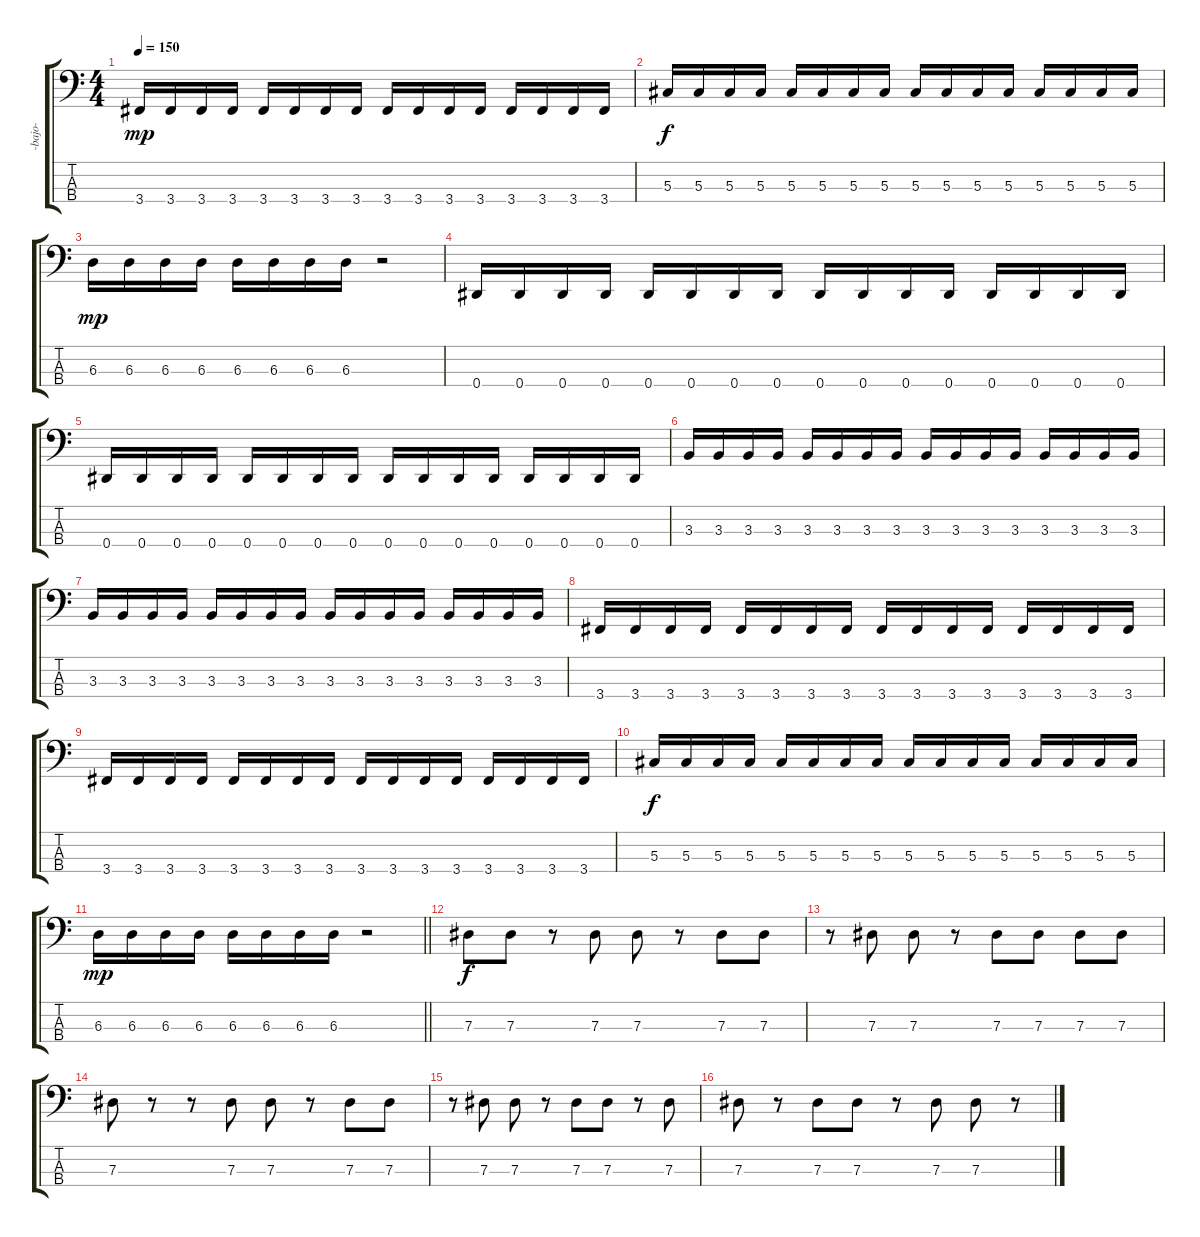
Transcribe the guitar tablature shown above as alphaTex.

\track ("-bajo-" "-bajo-") {instrument electricbassfinger}
\staff {score tabs}
\tuning (Gb2 Db2 Ab1 Eb1) {hide}
\ts (4 4)
\tempo 150
\clef f4
\ks c
3.4.16{dy mp} 3.4.16 3.4.16 3.4.16 3.4.16 3.4.16 3.4.16 3.4.16 3.4.16 3.4.16 3.4.16 3.4.16 3.4.16 3.4.16 3.4.16 3.4.16 |
5.3.16{dy f} 5.3.16 5.3.16 5.3.16 5.3.16 5.3.16 5.3.16 5.3.16 5.3.16 5.3.16 5.3.16 5.3.16 5.3.16 5.3.16 5.3.16 5.3.16 |
6.3.16{dy mp} 6.3.16 6.3.16 6.3.16 6.3.16 6.3.16 6.3.16 6.3.16 r.2 |
0.4.16 0.4.16 0.4.16 0.4.16 0.4.16 0.4.16 0.4.16 0.4.16 0.4.16 0.4.16 0.4.16 0.4.16 0.4.16 0.4.16 0.4.16 0.4.16 |
0.4.16 0.4.16 0.4.16 0.4.16 0.4.16 0.4.16 0.4.16 0.4.16 0.4.16 0.4.16 0.4.16 0.4.16 0.4.16 0.4.16 0.4.16 0.4.16 |
3.3.16 3.3.16 3.3.16 3.3.16 3.3.16 3.3.16 3.3.16 3.3.16 3.3.16 3.3.16 3.3.16 3.3.16 3.3.16 3.3.16 3.3.16 3.3.16 |
3.3.16 3.3.16 3.3.16 3.3.16 3.3.16 3.3.16 3.3.16 3.3.16 3.3.16 3.3.16 3.3.16 3.3.16 3.3.16 3.3.16 3.3.16 3.3.16 |
3.4.16 3.4.16 3.4.16 3.4.16 3.4.16 3.4.16 3.4.16 3.4.16 3.4.16 3.4.16 3.4.16 3.4.16 3.4.16 3.4.16 3.4.16 3.4.16 |
3.4.16 3.4.16 3.4.16 3.4.16 3.4.16 3.4.16 3.4.16 3.4.16 3.4.16 3.4.16 3.4.16 3.4.16 3.4.16 3.4.16 3.4.16 3.4.16 |
5.3.16{dy f} 5.3.16 5.3.16 5.3.16 5.3.16 5.3.16 5.3.16 5.3.16 5.3.16 5.3.16 5.3.16 5.3.16 5.3.16 5.3.16 5.3.16 5.3.16 |
\barLineRight lightlight
6.3.16{dy mp} 6.3.16 6.3.16 6.3.16 6.3.16 6.3.16 6.3.16 6.3.16 r.2 |
\section ("" "")
7.3.8{dy f} 7.3.8 r.8 7.3.8 7.3.8 r.8 7.3.8 7.3.8 |
r.8 7.3.8 7.3.8 r.8 7.3.8 7.3.8 7.3.8 7.3.8 |
7.3.8 r.8 r.8 7.3.8 7.3.8 r.8 7.3.8 7.3.8 |
r.8 7.3.8 7.3.8 r.8 7.3.8 7.3.8 r.8 7.3.8 |
7.3.8 r.8 7.3.8 7.3.8 r.8 7.3.8 7.3.8 r.8
